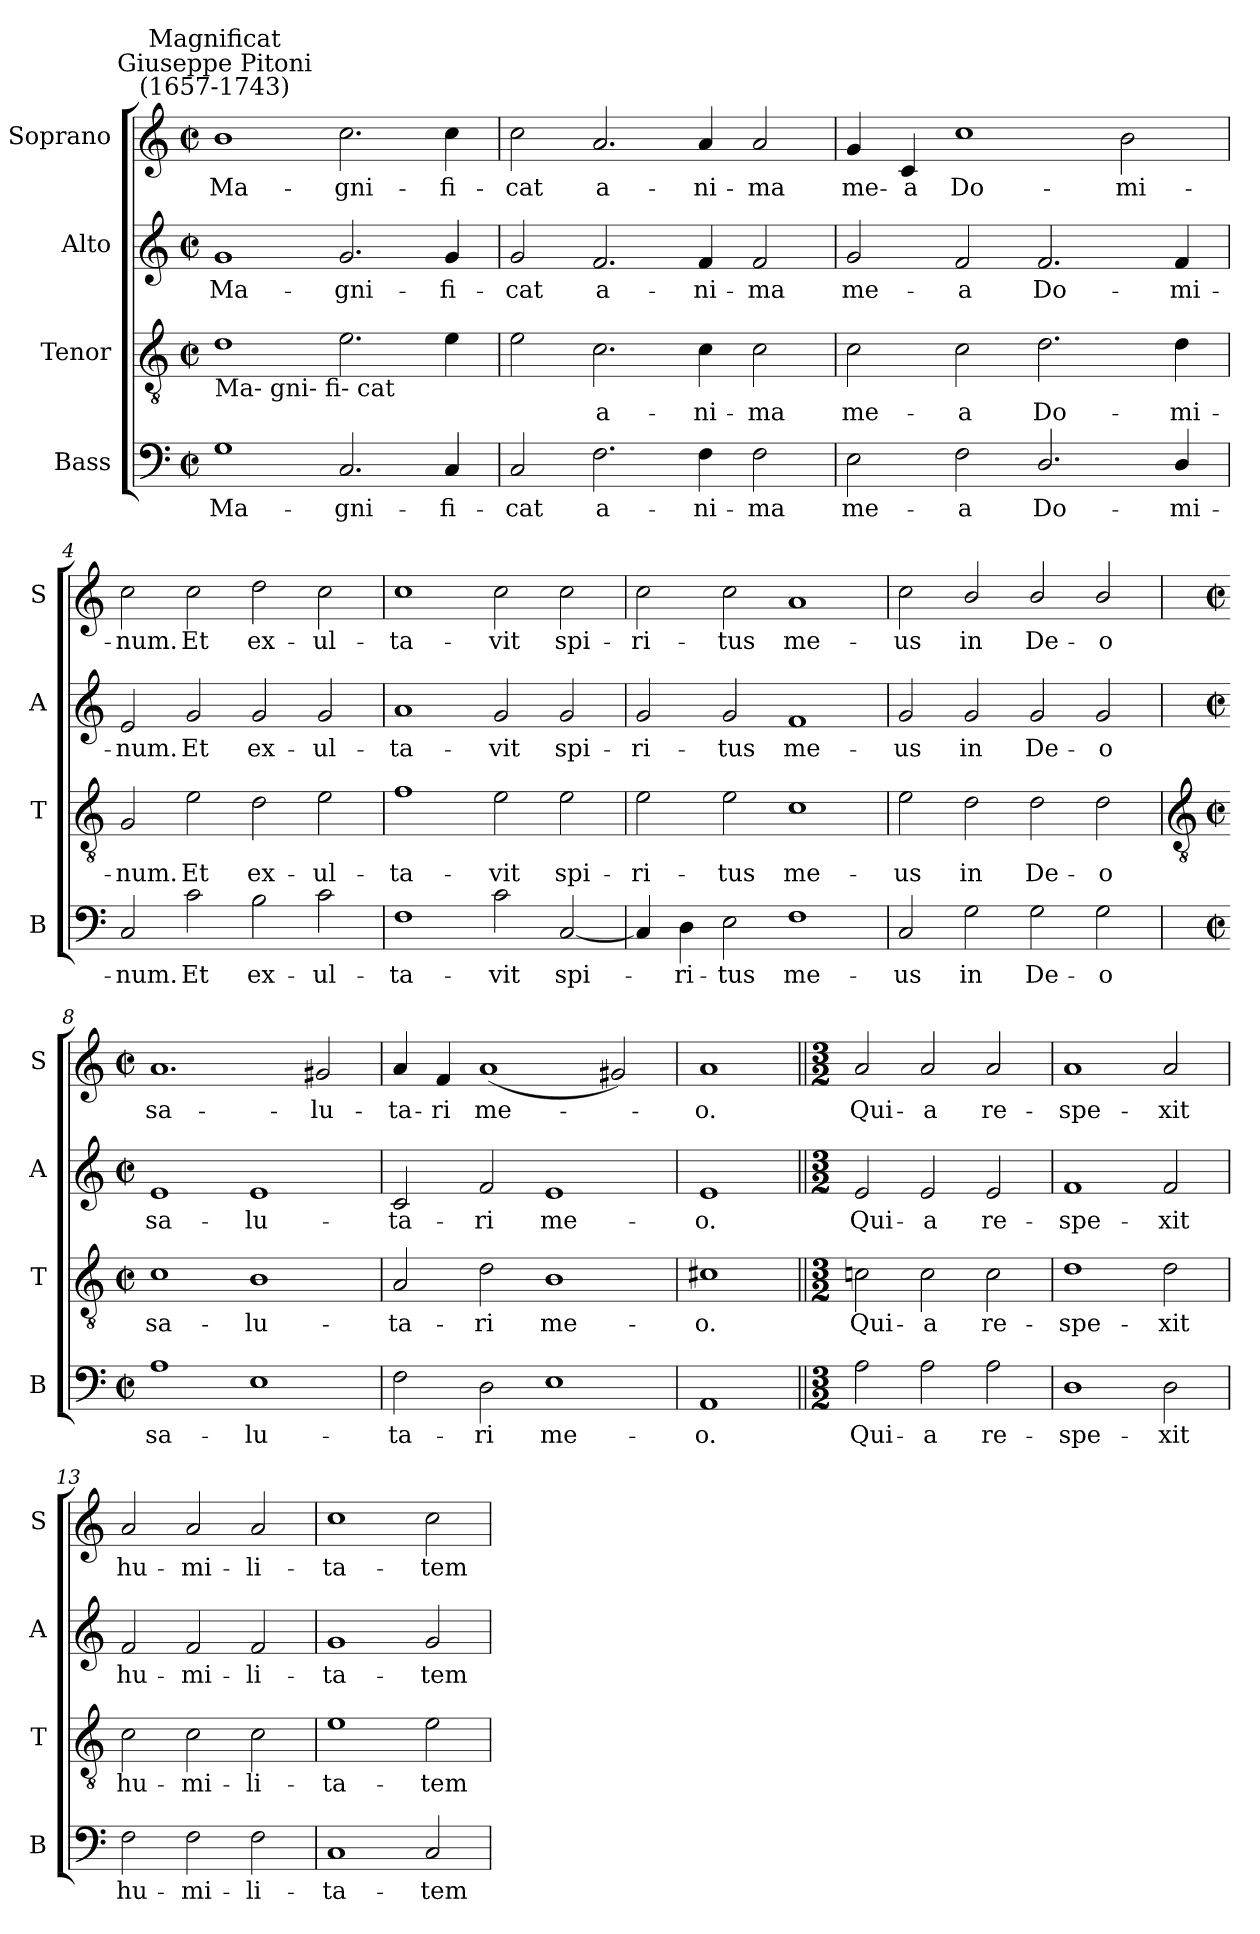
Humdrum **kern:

**kern	**text	**kern	**text	**kern	**text	**kern	**text
*part4	*part4	*part3	*part3	*part2	*part2	*part1	*part1
*staff4	*staff4	*staff3	*staff3	*staff2	*staff2	*staff1	*staff1
*I"Bass	*	*I"Tenor	*	*I"Alto	*	*I"Soprano	*
*I'B	*	*I'T	*	*I'A	*	*I'S	*
*clefF4	*	*clefGv2	*	*clefG2	*	*clefG2	*
*k[]	*	*k[]	*	*k[]	*	*k[]	*
*C:	*	*C:	*	*C:	*	*C:	*
*M4/2	*	*M4/2	*	*M4/2	*	*M4/2	*
*met(c|)	*	*met(c|)	*	*met(c|)	*	*met(c|)	*
=1	=1	=1	=1	=1	=1	=1	=1
!	!	!	!	!	!	!LO:TX:a:cj:t=Giuseppe Pitoni\n(1657-1743)	!
!	!	!	!	!	!	!LO:TX:a:cj:t=Magnificat	!
!	!	!LO:TX:b:t=Ma- gni- fi- cat	!	!	!	!	!
!	!LO:LY:b	!	!	!	!LO:LY:b	!	!LO:LY:b
1G	Ma-	1d	.	1g	Ma-	1b	Ma-
!	!LO:LY:b	!	!	!	!LO:LY:b	!	!LO:LY:b
2.C	-gni-	2.e	.	2.g	-gni-	2.cc	-gni-
!	!LO:LY:b	!	!	!	!LO:LY:b	!	!LO:LY:b
4C	-fi-	4e	.	4g	-fi-	4cc	-fi-
=2	=2	=2	=2	=2	=2	=2	=2
!	!LO:LY:b	!	!	!	!LO:LY:b	!	!LO:LY:b
2C	-cat	2e	.	2g	-cat	2cc	-cat
!	!LO:LY:b	!	!LO:LY:b	!	!LO:LY:b	!	!LO:LY:b
2.F	a-	2.c	a-	2.f	a-	2.a	a-
!	!LO:LY:b	!	!LO:LY:b	!	!LO:LY:b	!	!LO:LY:b
4F	-ni-	4c	-ni-	4f	-ni-	4a	-ni-
!	!LO:LY:b	!	!LO:LY:b	!	!LO:LY:b	!	!LO:LY:b
2F	-ma	2c	-ma	2f	-ma	2a	-ma
=3	=3	=3	=3	=3	=3	=3	=3
!	!LO:LY:b	!	!LO:LY:b	!	!LO:LY:b	!	!LO:LY:b
2E	me-	2c	me-	2g	me-	4g	me-
!	!	!	!	!	!	!	!LO:LY:b
.	.	.	.	.	.	4c	-a
!	!LO:LY:b	!	!LO:LY:b	!	!LO:LY:b	!	!LO:LY:b
2F	-a	2c	-a	2f	-a	1cc	Do-
!	!LO:LY:b	!	!LO:LY:b	!	!LO:LY:b	!	!
2.D/	Do-	2.d	Do-	2.f	Do-	.	.
!	!	!	!	!	!	!	!LO:LY:b
.	.	.	.	.	.	2b	-mi-
!	!LO:LY:b	!	!LO:LY:b	!	!LO:LY:b	!	!
4D/	-mi-	4d	-mi-	4f	-mi-	.	.
=4	=4	=4	=4	=4	=4	=4	=4
!	!LO:LY:b	!	!LO:LY:b	!	!LO:LY:b	!	!LO:LY:b
2C	-num.	2G	-num.	2e	-num.	2cc	-num.
!	!LO:LY:b	!	!LO:LY:b	!	!LO:LY:b	!	!LO:LY:b
2c	Et	2e	Et	2g	Et	2cc	Et
!	!LO:LY:b	!	!LO:LY:b	!	!LO:LY:b	!	!LO:LY:b
2B	ex-	2d	ex-	2g	ex-	2dd	ex-
!	!LO:LY:b	!	!LO:LY:b	!	!LO:LY:b	!	!LO:LY:b
2c	-ul-	2e	-ul-	2g	-ul-	2cc	-ul-
=5	=5	=5	=5	=5	=5	=5	=5
!	!LO:LY:b	!	!LO:LY:b	!	!LO:LY:b	!	!LO:LY:b
1F	-ta-	1f	-ta-	1a	-ta-	1cc	-ta-
!	!LO:LY:b	!	!LO:LY:b	!	!LO:LY:b	!	!LO:LY:b
2c	-vit	2e	-vit	2g	-vit	2cc	-vit
!	!LO:LY:b	!	!LO:LY:b	!	!LO:LY:b	!	!LO:LY:b
[2C	spi-	2e	spi-	2g	spi-	2cc	spi-
=6	=6	=6	=6	=6	=6	=6	=6
!	!	!	!LO:LY:b	!	!LO:LY:b	!	!LO:LY:b
4C]	.	2e	-ri-	2g	-ri-	2cc	-ri-
!	!LO:LY:b	!	!	!	!	!	!
4D	ri-	.	.	.	.	.	.
!	!LO:LY:b	!	!LO:LY:b	!	!LO:LY:b	!	!LO:LY:b
2E	-tus	2e	-tus	2g	-tus	2cc	-tus
!	!LO:LY:b	!	!LO:LY:b	!	!LO:LY:b	!	!LO:LY:b
1F	me-	1c	me-	1f	me-	1a	me-
=7	=7	=7	=7	=7	=7	=7	=7
!	!LO:LY:b	!	!LO:LY:b	!	!LO:LY:b	!	!LO:LY:b
2C	-us	2e	-us	2g	-us	2cc	-us
!	!LO:LY:b	!	!LO:LY:b	!	!LO:LY:b	!	!LO:LY:b
2G	in	2d	in	2g	in	2b/	in
!	!LO:LY:b	!	!LO:LY:b	!	!LO:LY:b	!	!LO:LY:b
2G	De-	2d	De-	2g	De-	2b/	De-
!	!LO:LY:b	!	!LO:LY:b	!	!LO:LY:b	!	!LO:LY:b
2G	-o	2d	-o	2g	-o	2b/	-o
!!LO:LB:g=z
=8	=8	=8	=8	=8	=8	=8	=8
*	*	*clefGv2	*	*	*	*	*
*M4/2	*	*M4/2	*	*M4/2	*	*M4/2	*
*met(c|)	*	*met(c|)	*	*met(c|)	*	*met(c|)	*
!	!LO:LY:b	!	!LO:LY:b	!	!LO:LY:b	!	!LO:LY:b
1A	sa-	1c	sa-	1e	sa-	1.a	sa-
!	!LO:LY:b	!	!LO:LY:b	!	!LO:LY:b	!	!
1E	-lu-	1B	-lu-	1e	-lu-	.	.
!	!	!	!	!	!	!	!LO:LY:b
.	.	.	.	.	.	2g#X	-lu-
=9	=9	=9	=9	=9	=9	=9	=9
!	!LO:LY:b	!	!LO:LY:b	!	!LO:LY:b	!	!LO:LY:b
2F	-ta-	2A	-ta-	2c	-ta-	4a	-ta-
!	!	!	!	!	!	!	!LO:LY:b
.	.	.	.	.	.	4f	-ri
!	!LO:LY:b	!	!LO:LY:b	!	!LO:LY:b	!	!LO:LY:b
2D	-ri	2d	-ri	2f	-ri	(<1a	me-
!	!LO:LY:b	!	!LO:LY:b	!	!LO:LY:b	!	!
1E	me-	1B	me-	1e	me-	.	.
.	.	.	.	.	.	2g#X)	.
=10	=10	=10	=10	=10	=10	=10	=10
!	!LO:LY:b	!	!LO:LY:b	!	!LO:LY:b	!	!LO:LY:b
1AA	-o.	1c#X	-o.	1e	-o.	1a	o.
=11||	=11||	=11||	=11||	=11||	=11||	=11||	=11||
*M3/2	*	*M3/2	*	*M3/2	*	*M3/2	*
!	!LO:LY:b	!	!LO:LY:b	!	!LO:LY:b	!	!LO:LY:b
2A	Qui-	2cn	Qui-	2e	Qui-	2a	Qui-
!	!LO:LY:b	!	!LO:LY:b	!	!LO:LY:b	!	!LO:LY:b
2A	-a	2c	-a	2e	-a	2a	-a
!	!LO:LY:b	!	!LO:LY:b	!	!LO:LY:b	!	!LO:LY:b
2A	re-	2c	re-	2e	re-	2a	re-
=12	=12	=12	=12	=12	=12	=12	=12
!	!LO:LY:b	!	!LO:LY:b	!	!LO:LY:b	!	!LO:LY:b
1D	-spe-	1d	-spe-	1f	-spe-	1a	-spe-
!	!LO:LY:b	!	!LO:LY:b	!	!LO:LY:b	!	!LO:LY:b
2D	-xit	2d	-xit	2f	-xit	2a	-xit
=13	=13	=13	=13	=13	=13	=13	=13
!	!LO:LY:b	!	!LO:LY:b	!	!LO:LY:b	!	!LO:LY:b
2F	hu-	2c	hu-	2f	hu-	2a	hu-
!	!LO:LY:b	!	!LO:LY:b	!	!LO:LY:b	!	!LO:LY:b
2F	-mi-	2c	-mi-	2f	-mi-	2a	-mi-
!	!LO:LY:b	!	!LO:LY:b	!	!LO:LY:b	!	!LO:LY:b
2F	-li-	2c	-li-	2f	-li-	2a	-li-
=14	=14	=14	=14	=14	=14	=14	=14
!	!LO:LY:b	!	!LO:LY:b	!	!LO:LY:b	!	!LO:LY:b
1C	-ta-	1e	-ta-	1g	-ta-	1cc	-ta-
!	!LO:LY:b	!	!LO:LY:b	!	!LO:LY:b	!	!LO:LY:b
2C	-tem	2e	-tem	2g	-tem	2cc	-tem
=	=	=	=	=	=	=	=
*-	*-	*-	*-	*-	*-	*-	*-
